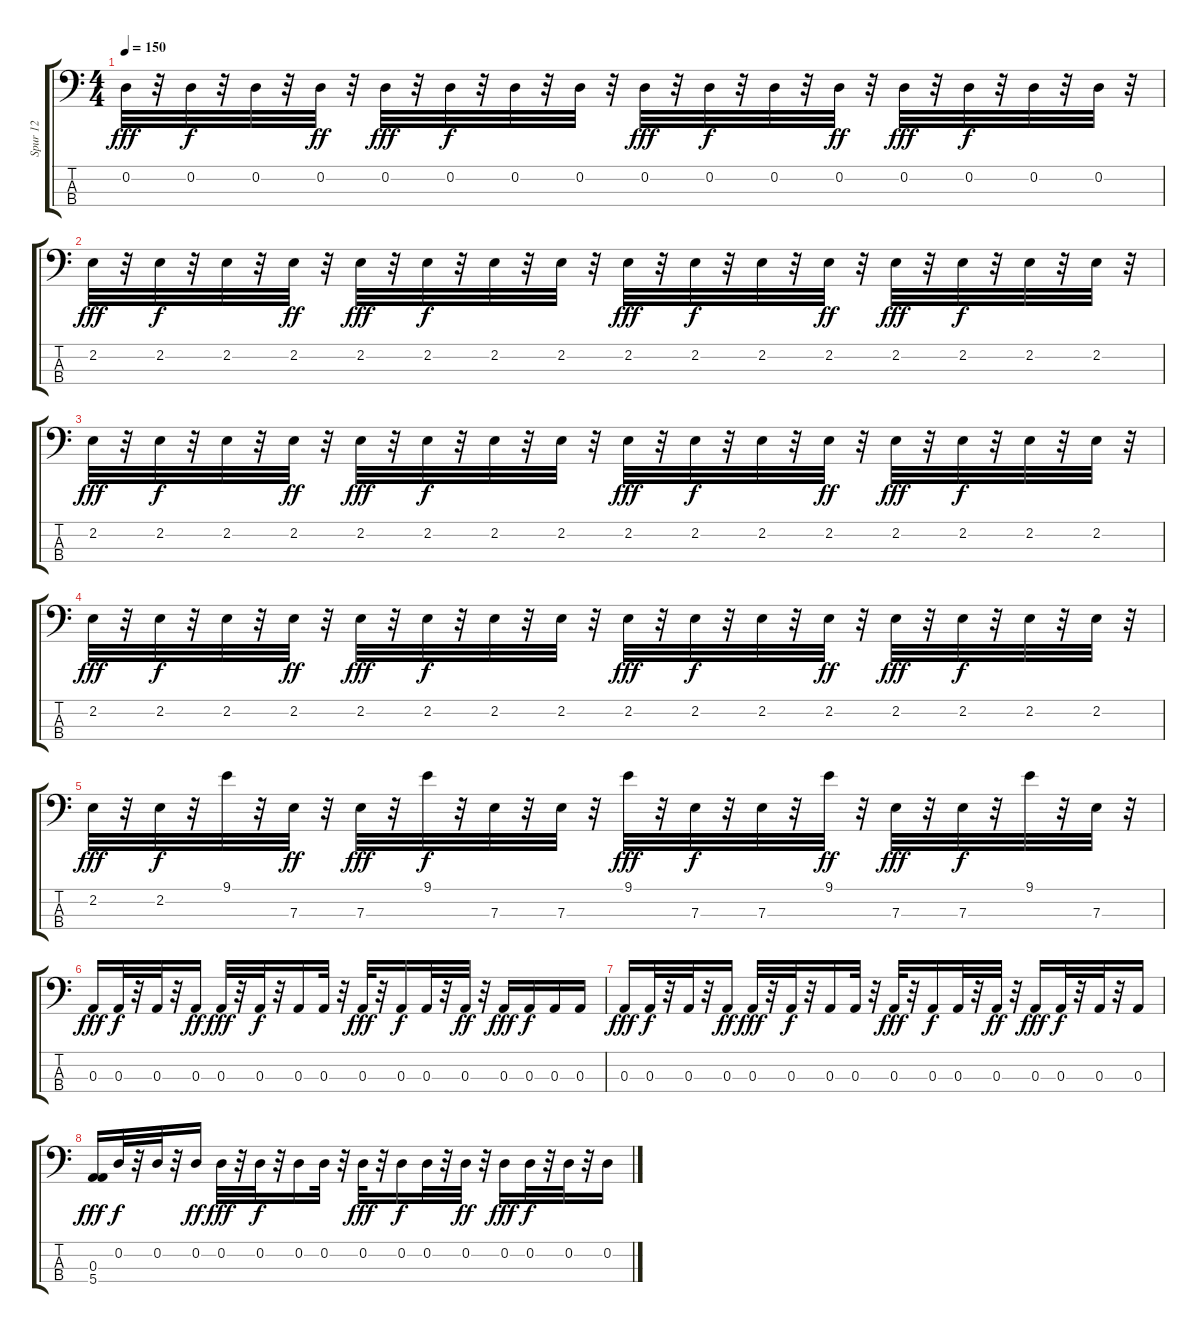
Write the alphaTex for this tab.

\track ("Spur 12" "Spur 12") {instrument synthbass2}
\staff {score tabs}
\tuning (G2 D2 A1 E1) {hide}
\ts (4 4)
\tempo 150
\clef f4
\ks c
0.2.32{dy fff} r.32 0.2.32{dy f} r.32 0.2.32 r.32 0.2.32{dy ff} r.32 0.2.32{dy fff} r.32 0.2.32{dy f} r.32 0.2.32 r.32 0.2.32 r.32 0.2.32{dy fff} r.32 0.2.32{dy f} r.32 0.2.32 r.32 0.2.32{dy ff} r.32 0.2.32{dy fff} r.32 0.2.32{dy f} r.32 0.2.32 r.32 0.2.32 r.32 |
2.2.32{dy fff} r.32 2.2.32{dy f} r.32 2.2.32 r.32 2.2.32{dy ff} r.32 2.2.32{dy fff} r.32 2.2.32{dy f} r.32 2.2.32 r.32 2.2.32 r.32 2.2.32{dy fff} r.32 2.2.32{dy f} r.32 2.2.32 r.32 2.2.32{dy ff} r.32 2.2.32{dy fff} r.32 2.2.32{dy f} r.32 2.2.32 r.32 2.2.32 r.32 |
2.2.32{dy fff} r.32 2.2.32{dy f} r.32 2.2.32 r.32 2.2.32{dy ff} r.32 2.2.32{dy fff} r.32 2.2.32{dy f} r.32 2.2.32 r.32 2.2.32 r.32 2.2.32{dy fff} r.32 2.2.32{dy f} r.32 2.2.32 r.32 2.2.32{dy ff} r.32 2.2.32{dy fff} r.32 2.2.32{dy f} r.32 2.2.32 r.32 2.2.32 r.32 |
2.2.32{dy fff} r.32 2.2.32{dy f} r.32 2.2.32 r.32 2.2.32{dy ff} r.32 2.2.32{dy fff} r.32 2.2.32{dy f} r.32 2.2.32 r.32 2.2.32 r.32 2.2.32{dy fff} r.32 2.2.32{dy f} r.32 2.2.32 r.32 2.2.32{dy ff} r.32 2.2.32{dy fff} r.32 2.2.32{dy f} r.32 2.2.32 r.32 2.2.32 r.32 |
2.2.32{dy fff} r.32 2.2.32{dy f} r.32 9.1.32 r.32 7.3.32{dy ff} r.32 7.3.32{dy fff} r.32 9.1.32{dy f} r.32 7.3.32 r.32 7.3.32 r.32 9.1.32{dy fff} r.32 7.3.32{dy f} r.32 7.3.32 r.32 9.1.32{dy ff} r.32 7.3.32{dy fff} r.32 7.3.32{dy f} r.32 9.1.32 r.32 7.3.32 r.32 |
0.3.16{dy fff} 0.3.32{dy f} r.32 0.3.32 r.32 0.3.16{dy ff} 0.3.32{dy fff} r.32 0.3.32{dy f} r.32 0.3.16 0.3.32 r.32 0.3.32{dy fff} r.32 0.3.16{dy f} 0.3.32 r.32 0.3.32{dy ff} r.32 0.3.16{dy fff} 0.3.16{dy f} 0.3.16 0.3.16 |
0.3.16{dy fff} 0.3.32{dy f} r.32 0.3.32 r.32 0.3.16{dy ff} 0.3.32{dy fff} r.32 0.3.32{dy f} r.32 0.3.16 0.3.32 r.32 0.3.32{dy fff} r.32 0.3.16{dy f} 0.3.32 r.32 0.3.32{dy ff} r.32 0.3.16{dy fff} 0.3.32{dy f} r.32 0.3.32 r.32 0.3.16 |
(0.3 5.4).16{dy fff} 0.2.32{dy f} r.32 0.2.32 r.32 0.2.16{dy ff} 0.2.32{dy fff} r.32 0.2.32{dy f} r.32 0.2.16 0.2.32 r.32 0.2.32{dy fff} r.32 0.2.16{dy f} 0.2.32 r.32 0.2.32{dy ff} r.32 0.2.16{dy fff} 0.2.32{dy f} r.32 0.2.32 r.32 0.2.16
